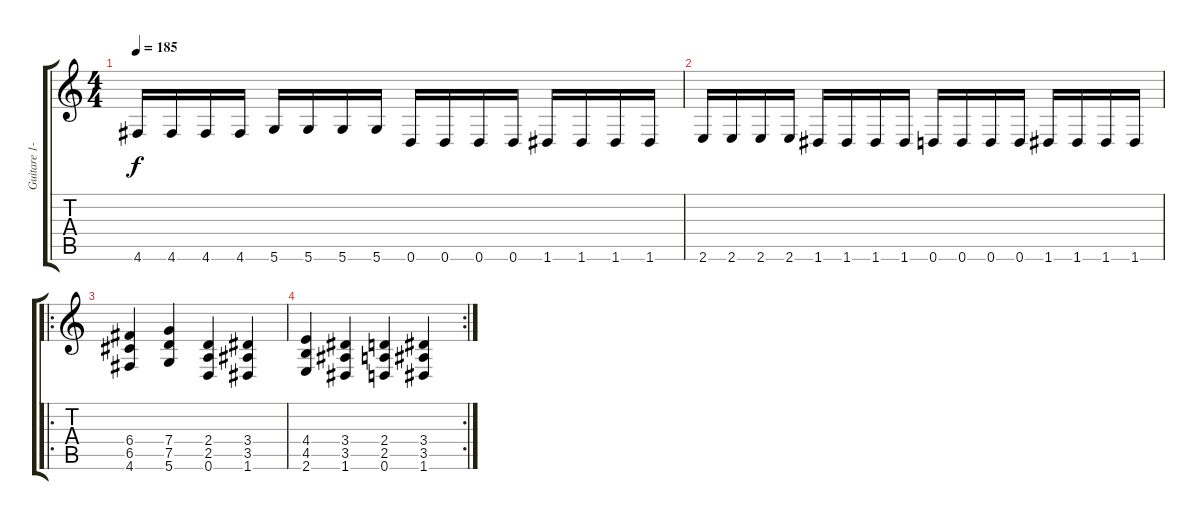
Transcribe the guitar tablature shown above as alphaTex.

\track ("Guitare 1-rythme" "Guitare 1-") {instrument distortionguitar}
\staff {score tabs}
\tuning (D4 A3 F3 C3 G2 D2) {hide}
\ts (4 4)
\tempo 185
\clef g2
\ks c
4.6.16{dy f} 4.6.16 4.6.16 4.6.16 5.6.16 5.6.16 5.6.16 5.6.16 0.6.16 0.6.16 0.6.16 0.6.16 1.6.16 1.6.16 1.6.16 1.6.16 |
2.6.16 2.6.16 2.6.16 2.6.16 1.6.16 1.6.16 1.6.16 1.6.16 0.6.16 0.6.16 0.6.16 0.6.16 1.6.16 1.6.16 1.6.16 1.6.16 |
\ro
(6.4 6.5 4.6).4 (7.4 7.5 5.6).4 (2.4 2.5 0.6).4 (3.4 3.5 1.6).4 |
\rc 2
(4.4 4.5 2.6).4 (3.4 3.5 1.6).4 (2.4 2.5 0.6).4 (3.4 3.5 1.6).4
